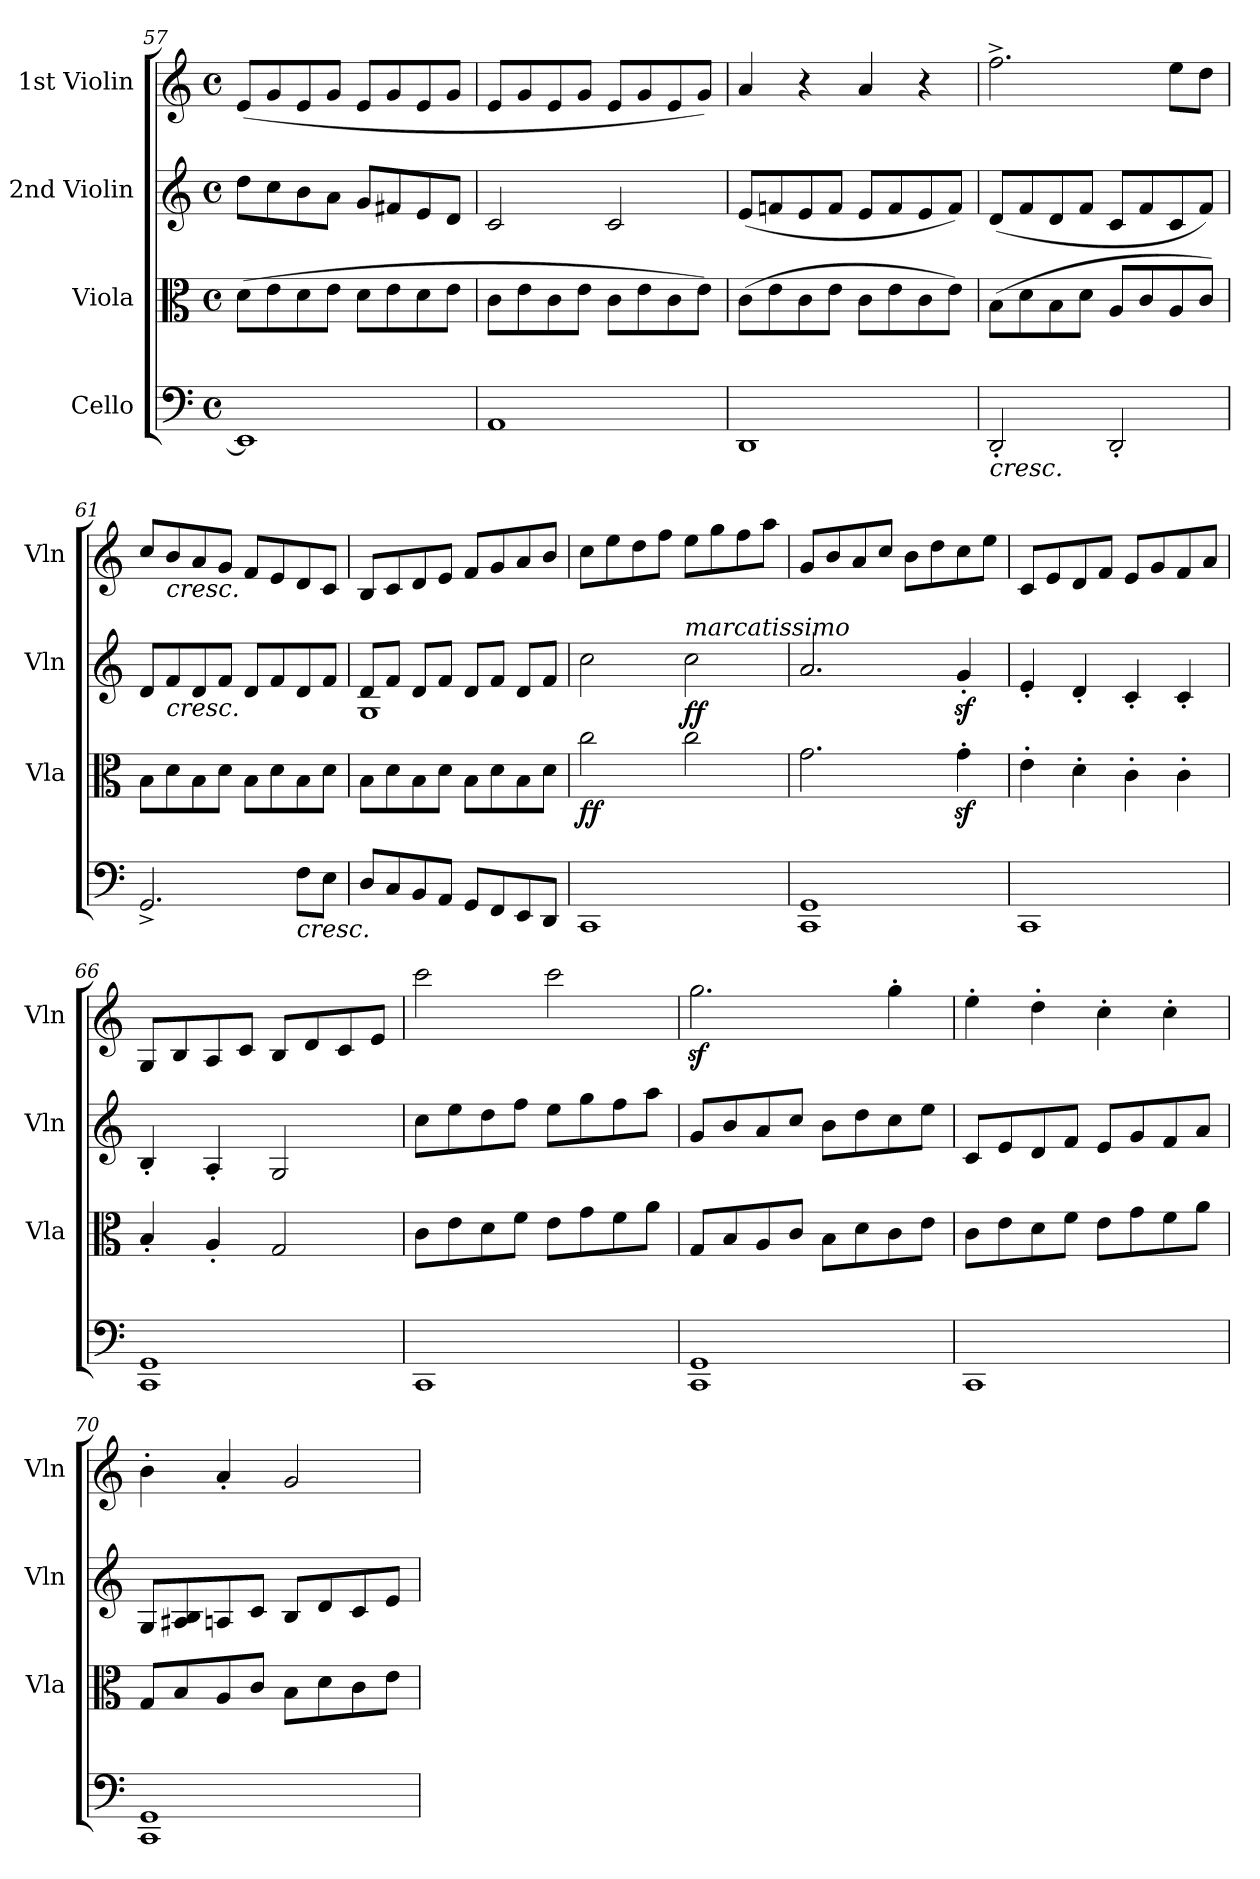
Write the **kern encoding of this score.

**kern	**kern	**dynam	**kern	**dynam	**kern
*part4	*part3	*part3	*part2	*part2	*part1
*staff4	*staff3	*staff3	*staff2	*staff2	*staff1
*I"Cello	*I"Viola	*	*I"2nd Violin	*	*I"1st Violin
*	*I'Vla	*	*I'Vln	*	*I'Vln
*clefF4	*clefC3	*	*clefG2	*	*clefG2
*k[]	*k[]	*	*k[]	*	*k[]
*C:	*C:	*	*C:	*	*C:
*M4/4	*M4/4	*	*M4/4	*	*M4/4
*met(c)	*met(c)	*	*met(c)	*	*met(c)
=57	=57	=57	=57	=57	=57
1EE]	(8d\L	.	8dd\L	.	(8e/L
.	8e\	.	8cc\	.	8g/
.	8d\	.	8b\	.	8e/
.	8e\J	.	8a\J	.	8g/J
.	8d\L	.	8g/L	.	8e/L
.	8e\	.	8f#X/	.	8g/
.	8d\	.	8e/	.	8e/
.	8e\J	.	8d/J	.	8g/J
=58	=58	=58	=58	=58	=58
1AA	8c\L	.	2c/	.	8e/L
.	8e\	.	.	.	8g/
.	8c\	.	.	.	8e/
.	8e\J	.	.	.	8g/J
.	8c\L	.	2c/	.	8e/L
.	8e\	.	.	.	8g/
.	8c\	.	.	.	8e/
.	8e\J)	.	.	.	8g/J)
=59	=59	=59	=59	=59	=59
1DD	(8c\L	.	(8e/L	.	4a/
.	8e\	.	8fn/	.	.
.	8c\	.	8e/	.	4r
.	8e\J	.	8f/J	.	.
.	8c\L	.	8e/L	.	4a/
.	8e\	.	8f/	.	.
.	8c\	.	8e/	.	4r
.	8e\J)	.	8f/J)	.	.
!!LO:LB:g=z
=60	=60	=60	=60	=60	=60
!LO:TX:b:i:t=cresc.	!	!	!	!	!
2DD'/	(8B\L	.	(8d/L	.	2.ff^\
.	8d\	.	8f/	.	.
.	8B\	.	8d/	.	.
.	8d\J	.	8f/J	.	.
2DD'/	8A/L	.	8c/L	.	.
.	8c/	.	8f/	.	.
.	8A/	.	8c/	.	8ee\L
.	8c/J)	.	8f/J)	.	8dd\J
=61	=61	=61	=61	=61	=61
2.GG^/	8B\L	.	8d/L	.	8cc/L
!	!	!	!	!	!LO:TX:b:i:t=cresc.
!	!	!	!LO:TX:b:i:t=cresc.	!	!
.	8d\	.	8f/	.	8b/
.	8B\	.	8d/	.	8a/
.	8d\J	.	8f/J	.	8g/J
.	8B\L	.	8d/L	.	8f/L
.	8d\	.	8f/	.	8e/
!LO:TX:b:i:t=cresc.	!	!	!	!	!
8F\L	8B\	.	8d/	.	8d/
8E\J	8d\J	.	8f/J	.	8c/J
=62	=62	=62	=62	=62	=62
*	*	*	*^	*	*
8D/L	8B\L	.	1G	8d/L	.	8B/L
8C/	8d\	.	.	8f/J	.	8c/
8BB/	8B\	.	.	8d/L	.	8d/
8AA/J	8d\J	.	.	8f/J	.	8e/J
8GG/L	8B\L	.	.	8d/L	.	8f/L
8FF/	8d\	.	.	8f/J	.	8g/
8EE/	8B\	.	.	8d/L	.	8a/
8DD/J	8d\J	.	.	8f/J	.	8b/J
=63	=63	=63	=63	=63	=63	=63
!	!	!LO:DY:b	!	!	!	!
*	*	*	*v	*v	*	*
1CC	2cc\	ff	2cc\	.	8cc\L
.	.	.	.	.	8ee\
.	.	.	.	.	8dd\
.	.	.	.	.	8ff\J
!	!	!	!LO:TX:a:i:t=marcatissimo	!	!
!	!	!	!	!LO:DY:b	!
.	2cc\	.	2cc\	ff	8ee\L
.	.	.	.	.	8gg\
.	.	.	.	.	8ff\
.	.	.	.	.	8aa\J
=64	=64	=64	=64	=64	=64
1CC 1GG	2.g\	.	2.a/	.	8g/L
.	.	.	.	.	8b/
.	.	.	.	.	8a/
.	.	.	.	.	8cc/J
.	.	.	.	.	8b\L
.	.	.	.	.	8dd\
.	4gz<'\	.	4gz<'/	.	8cc\
.	.	.	.	.	8ee\J
=65	=65	=65	=65	=65	=65
1CC	4e'\	.	4e'/	.	8c/L
.	.	.	.	.	8e/
.	4d'\	.	4d'/	.	8d/
.	.	.	.	.	8f/J
.	4c'\	.	4c'/	.	8e/L
.	.	.	.	.	8g/
.	4c'\	.	4c'/	.	8f/
.	.	.	.	.	8a/J
=66	=66	=66	=66	=66	=66
1CC 1GG	4B'/	.	4B'/	.	8G/L
.	.	.	.	.	8B/
.	4A'/	.	4A'/	.	8A/
.	.	.	.	.	8c/J
.	2G/	.	2G/	.	8B/L
.	.	.	.	.	8d/
.	.	.	.	.	8c/
.	.	.	.	.	8e/J
=67	=67	=67	=67	=67	=67
1CC	8c\L	.	8cc\L	.	2ccc\
.	8e\	.	8ee\	.	.
.	8d\	.	8dd\	.	.
.	8f\J	.	8ff\J	.	.
.	8e\L	.	8ee\L	.	2ccc\
.	8g\	.	8gg\	.	.
.	8f\	.	8ff\	.	.
.	8a\J	.	8aa\J	.	.
!!LO:LB:g=z
=68	=68	=68	=68	=68	=68
1CC 1GG	8G/L	.	8g/L	.	2.ggz<\
.	8B/	.	8b/	.	.
.	8A/	.	8a/	.	.
.	8c/J	.	8cc/J	.	.
.	8B\L	.	8b\L	.	.
.	8d\	.	8dd\	.	.
.	8c\	.	8cc\	.	4gg'\
.	8e\J	.	8ee\J	.	.
=69	=69	=69	=69	=69	=69
1CC	8c\L	.	8c/L	.	4ee'\
.	8e\	.	8e/	.	.
.	8d\	.	8d/	.	4dd'\
.	8f\J	.	8f/J	.	.
.	8e\L	.	8e/L	.	4cc'\
.	8g\	.	8g/	.	.
.	8f\	.	8f/	.	4cc'\
.	8a\J	.	8a/J	.	.
=70	=70	=70	=70	=70	=70
1CC 1GG	8G/L	.	8G/L	.	4b'\
.	8B/	.	8A#X/ 8B/	.	.
.	8A/	.	8An/	.	4a'/
.	8c/J	.	8c/J	.	.
.	8B\L	.	8B/L	.	2g/
.	8d\	.	8d/	.	.
.	8c\	.	8c/	.	.
.	8e\J	.	8e/J	.	.
=	=	=	=	=	=
*-	*-	*-	*-	*-	*-
